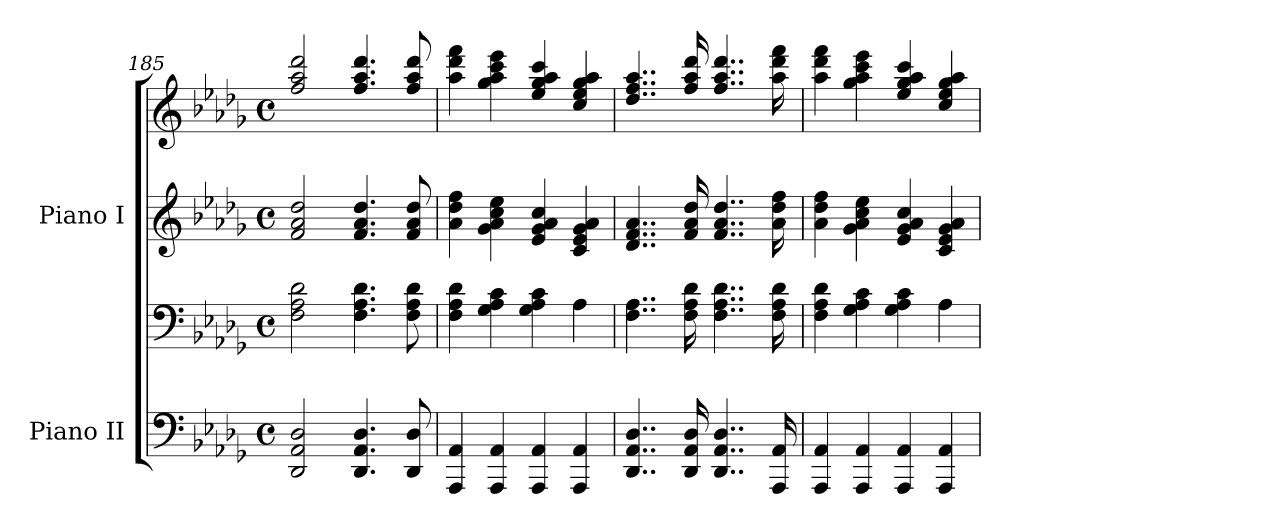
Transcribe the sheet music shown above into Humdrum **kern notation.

**kern	**kern	**kern	**kern
*part2	*part2	*part1	*part1
*staff4	*staff3	*staff2	*staff1
*I"Piano II	*	*I"Piano I	*
*I'Pno. II	*	*I'Pno. I	*
*clefF4	*clefF4	*clefG2	*clefG2
*k[b-e-a-d-g-]	*k[b-e-a-d-g-]	*k[b-e-a-d-g-]	*k[b-e-a-d-g-]
*M4/4	*M4/4	*M4/4	*M4/4
*met(c)	*met(c)	*met(c)	*met(c)
=185	=185	=185	=185
2DD-/ 2AA-/ 2D-/	2F\ 2A-\ 2d-\	2f/ 2a-/ 2dd-/	2ff/ 2aa-/ 2ddd-/
4.DD-/ 4.AA-/ 4.D-/	4.F\ 4.A-\ 4.d-\	4.f/ 4.a-/ 4.dd-/	4.ff/ 4.aa-/ 4.ddd-/
8DD-/ 8D-/	8F\ 8A-\ 8d-\	8f/ 8a-/ 8dd-/	8ff/ 8aa-/ 8ddd-/
=186	=186	=186	=186
4AAA-/ 4AA-/	4F\ 4A-\ 4d-\	4a-\ 4dd-\ 4ff\	4aa-\ 4ddd-\ 4fff\
4AAA-/ 4AA-/	4G-\ 4A-\ 4c\	4g-\ 4a-\ 4cc\ 4ee-\	4gg-\ 4aa-\ 4ccc\ 4eee-\
4AAA-/ 4AA-/	4G-\ 4A-\ 4c\	4e-/ 4g-/ 4a-/ 4cc/	4ee-/ 4gg-/ 4aa-/ 4ccc/
4AAA-/ 4AA-/	4A-\	4c/ 4e-/ 4g-/ 4a-/	4cc/ 4ee-/ 4gg-/ 4aa-/
=187	=187	=187	=187
4..DD-/ 4..AA-/ 4..D-/	4..F\ 4..A-\	4..d-/ 4..f/ 4..a-/	4..dd-/ 4..ff/ 4..aa-/
16DD-/ 16AA-/ 16D-/	16F\ 16A-\ 16d-\	16f/ 16a-/ 16dd-/	16ff/ 16aa-/ 16ddd-/
4..DD-/ 4..AA-/ 4..D-/	4..F\ 4..A-\ 4..d-\	4..f/ 4..a-/ 4..dd-/	4..ff/ 4..aa-/ 4..ddd-/
16AAA-/ 16AA-/	16F\ 16A-\ 16d-\	16a-\ 16dd-\ 16ff\	16aa-\ 16ddd-\ 16fff\
=188	=188	=188	=188
4AAA-/ 4AA-/	4F\ 4A-\ 4d-\	4a-\ 4dd-\ 4ff\	4aa-\ 4ddd-\ 4fff\
4AAA-/ 4AA-/	4G-\ 4A-\ 4c\	4g-\ 4a-\ 4cc\ 4ee-\	4gg-\ 4aa-\ 4ccc\ 4eee-\
4AAA-/ 4AA-/	4G-\ 4A-\ 4c\	4e-/ 4g-/ 4a-/ 4cc/	4ee-/ 4gg-/ 4aa-/ 4ccc/
4AAA-/ 4AA-/	4A-\	4c/ 4e-/ 4g-/ 4a-/	4cc/ 4ee-/ 4gg-/ 4aa-/
=	=	=	=
*-	*-	*-	*-
